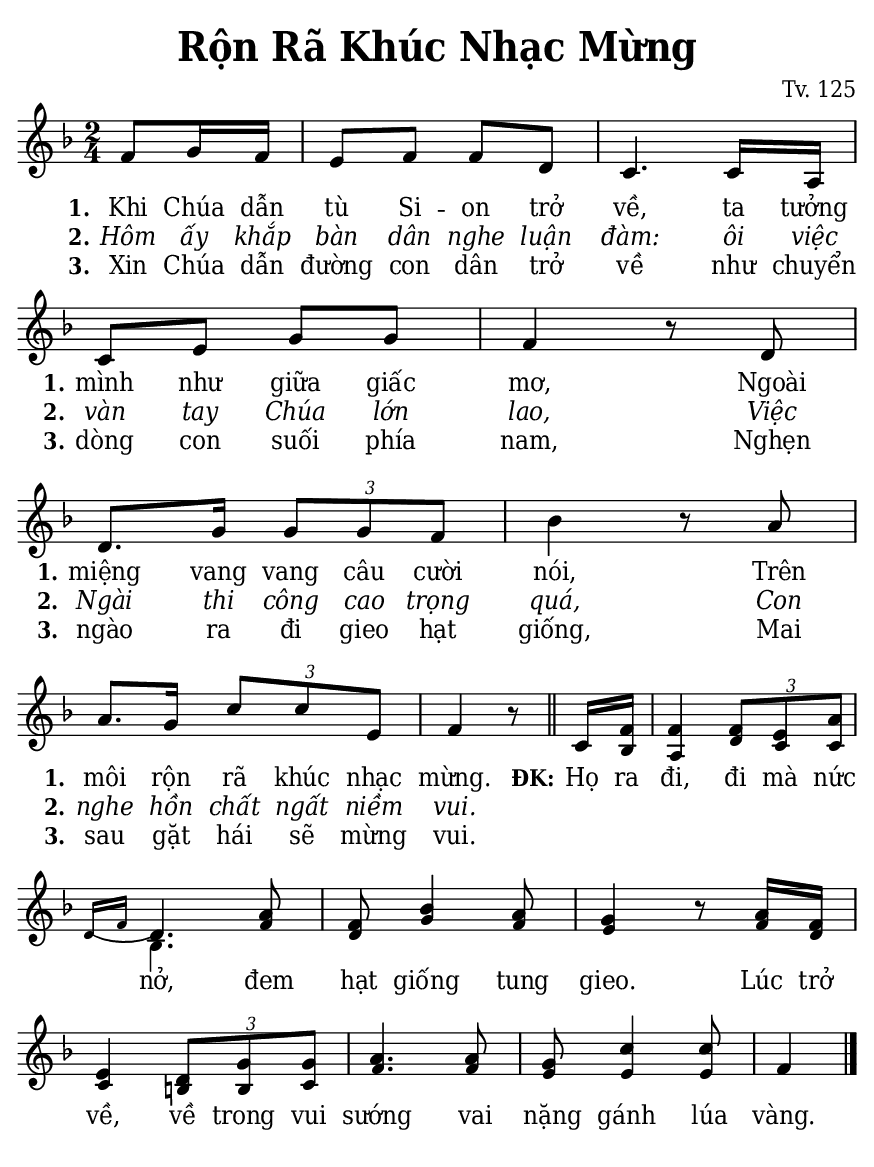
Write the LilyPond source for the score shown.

% Cài đặt chung\
\version "2.22.1"
\include "english.ly"

\header {
  title = \markup { \fontsize #1 "Rộn Rã Khúc Nhạc Mừng" }
  composer = "Tv. 125"
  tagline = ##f
}

% mã nguồn cho những chức năng chưa hỗ trợ trong phiên bản lilypond hiện tại
% cung cấp bởi cộng đồng lilypond khi gửi email đến lilypond-user@gnu.org
% Đổi kích thước nốt cho bè phụ
notBePhu =
#(define-music-function (font-size music) (number? ly:music?)
   (for-some-music
     (lambda (m)
       (if (music-is-of-type? m 'rhythmic-event)
           (begin
             (set! (ly:music-property m 'tweaks)
                   (cons `(font-size . ,font-size)
                         (ly:music-property m 'tweaks)))
             #t)
           #f))
     music)
   music)

% in số phiên khúc trên mỗi dòng
#(define (add-grob-definition grob-name grob-entry)
     (set! all-grob-descriptions
           (cons ((@@ (lily) completize-grob-entry)
                  (cons grob-name grob-entry))
                 all-grob-descriptions)))

#(add-grob-definition
    'StanzaNumberSpanner
    `((direction . ,LEFT)
      (font-series . bold)
      (padding . 1.0)
      (side-axis . ,X)
      (stencil . ,ly:text-interface::print)
      (X-offset . ,ly:side-position-interface::x-aligned-side)
      (Y-extent . ,grob::always-Y-extent-from-stencil)
      (meta . ((class . Spanner)
               (interfaces . (font-interface
                              side-position-interface
                              stanza-number-interface
                              text-interface))))))

\layout {
    \context {
      \Global
      \grobdescriptions #all-grob-descriptions
    }
    \context {
      \Score
      \remove Stanza_number_align_engraver
      \consists
        #(lambda (context)
           (let ((texts '())
                 (syllables '()))
             (make-engraver
              (acknowledgers
               ((stanza-number-interface engraver grob source-engraver)
                  (set! texts (cons grob texts)))
               ((lyric-syllable-interface engraver grob source-engraver)
                  (set! syllables (cons grob syllables))))
              ((stop-translation-timestep engraver)
                 (for-each
                  (lambda (text)
                    (for-each
                     (lambda (syllable)
                       (ly:pointer-group-interface::add-grob
                        text
                        'side-support-elements
                        syllable))
                     syllables))
                  texts)
                 (set! syllables '())))))
    }
    \context {
      \Lyrics
      \remove Stanza_number_engraver
      \consists
        #(lambda (context)
           (let ((text #f)
                 (last-stanza #f))
             (make-engraver
              ((process-music engraver)
                 (let ((stanza (ly:context-property context 'stanza #f)))
                   (if (and stanza (not (equal? stanza last-stanza)))
                       (let ((column (ly:context-property context
'currentCommandColumn)))
                         (set! last-stanza stanza)
                         (if text
                             (ly:spanner-set-bound! text RIGHT column))
                         (set! text (ly:engraver-make-grob engraver
'StanzaNumberSpanner '()))
                         (ly:grob-set-property! text 'text stanza)
                         (ly:spanner-set-bound! text LEFT column)))))
              ((finalize engraver)
                 (if text
                     (let ((column (ly:context-property context
'currentCommandColumn)))
                       (ly:spanner-set-bound! text RIGHT column)))))))
      \override StanzaNumberSpanner.horizon-padding = 10000
    }
}

stanzaReminderOff =
  \temporary \override StanzaNumberSpanner.after-line-breaking =
     #(lambda (grob)
        ;; Can be replaced with (not (first-broken-spanner? grob)) in 2.23.
        (if (let ((siblings (ly:spanner-broken-into (ly:grob-original grob))))
              (and (pair? siblings)
                   (not (eq? grob (car siblings)))))
            (ly:grob-suicide! grob)))

stanzaReminderOn = \undo \stanzaReminderOff
% kết thúc mã nguồn

% Nhạc phiên khúc
nhacPhienKhucSop = \relative c' {
  \partial 4 f8 g16 f |
  e8 f f d |
  c4. c16 a |
  c8 e g g |
  f4 r8 d |
  d8. g16 \tuplet 3/2 { g8 g f } |
  bf4 r8 a |
  a8. g16 \tuplet 3/2 { c8 c e, } |
  f4 r8 \bar "||"
  
  c16 f |
  f4 \tuplet 3/2 { f8 e a } |
  \slashedGrace { d,16
                  \tweak extra-offset #'(0 . 1.2)
                  _(f } d4.) a'8 |
  f bf4 a8 |
  g4 r8 a16 f |
  e4 \tuplet 3/2 { d8 g g } |
  a4. a8 |
  g c4 c8 |
  f,4 \bar "|."
}

nhacPhienKhucAlto = \relative c' {
  r4 |
  R2*7
  r4.
  c16 bf |
  a4 \tuplet 3/2 { d8 c c } |
  bf4. f'8 |
  d g4 f8 |
  e4 r8 f16 d |
  c4 \tuplet 3/2 { b!8 b c } |
  f4. f8 |
  e e4 e8 |
  f4
}

% Lời phiên khúc
loiPhienKhucSop = \lyrics {
  <<
    {
      \set stanza = "1."
      Khi Chúa dẫn tù Si -- on trở về,
      ta tưởng mình như giữa giấc mơ,
      Ngoài miệng vang vang câu cười nói,
      Trên môi rộn rã khúc nhạc mừng.
    }
    \new Lyrics {
	    \set associatedVoice = "beSop"
	    \set stanza = "2."
      \override Lyrics.LyricText.font-shape = #'italic
	    Hôm ấy khắp bàn dân nghe luận đàm:
	    ôi việc vàn tay Chúa lớn lao,
	    Việc Ngài thi công cao trọng quá,
	    Con nghe hồn chất ngất niềm vui.
    }
    \new Lyrics {
	    \set associatedVoice = "beSop"
	    \set stanza = "3."
	    Xin Chúa dẫn đường con dân trở về
	    như chuyển dòng con suối phía nam,
	    Nghẹn ngào ra đi gieo hạt giống,
	    Mai sau gặt hái sẽ mừng vui.
    }
  >>
  \stanzaReminderOff
  \set stanza = "ĐK:"
  Họ ra đi, đi mà nức nở,
  đem hạt giống tung gieo.
  Lúc trở về, về trong vui sướng
  vai nặng gánh lúa vàng.
}

% Dàn trang
\paper {
  #(set-paper-size "a5")
  top-margin = 3\mm
  bottom-margin = 3\mm
  left-margin = 3\mm
  right-margin = 3\mm
  indent = #0
  #(define fonts
	 (make-pango-font-tree "Deja Vu Serif Condensed"
	 		       "Deja Vu Serif Condensed"
			       "Deja Vu Serif Condensed"
			       (/ 20 20)))
  print-page-number = ##f
  system-system-spacing = #'((basic-distance . 0.1) (padding . 2.5))
}

TongNhip = {
  \key f \major \time 2/4
  \set Timing.beamExceptions = #'()
  \set Timing.baseMoment = #(ly:make-moment 1/4)
}

\score {
  \new ChoirStaff <<
    \new Staff \with {
        \consists "Merge_rests_engraver"
        printPartCombineTexts = ##f
      }
      <<
      \new Voice \TongNhip \partCombine 
        \nhacPhienKhucSop
        \notBePhu -1 { \nhacPhienKhucAlto }
      \new NullVoice = beSop \nhacPhienKhucSop
      \new Lyrics \lyricsto beSop \loiPhienKhucSop
      >>
  >>
  \layout {
    \override Lyrics.LyricSpace.minimum-distance = #1.5
    \override Score.BarNumber.break-visibility = ##(#f #f #f)
    \override Score.SpacingSpanner.uniform-stretching = ##t
  } 
}
